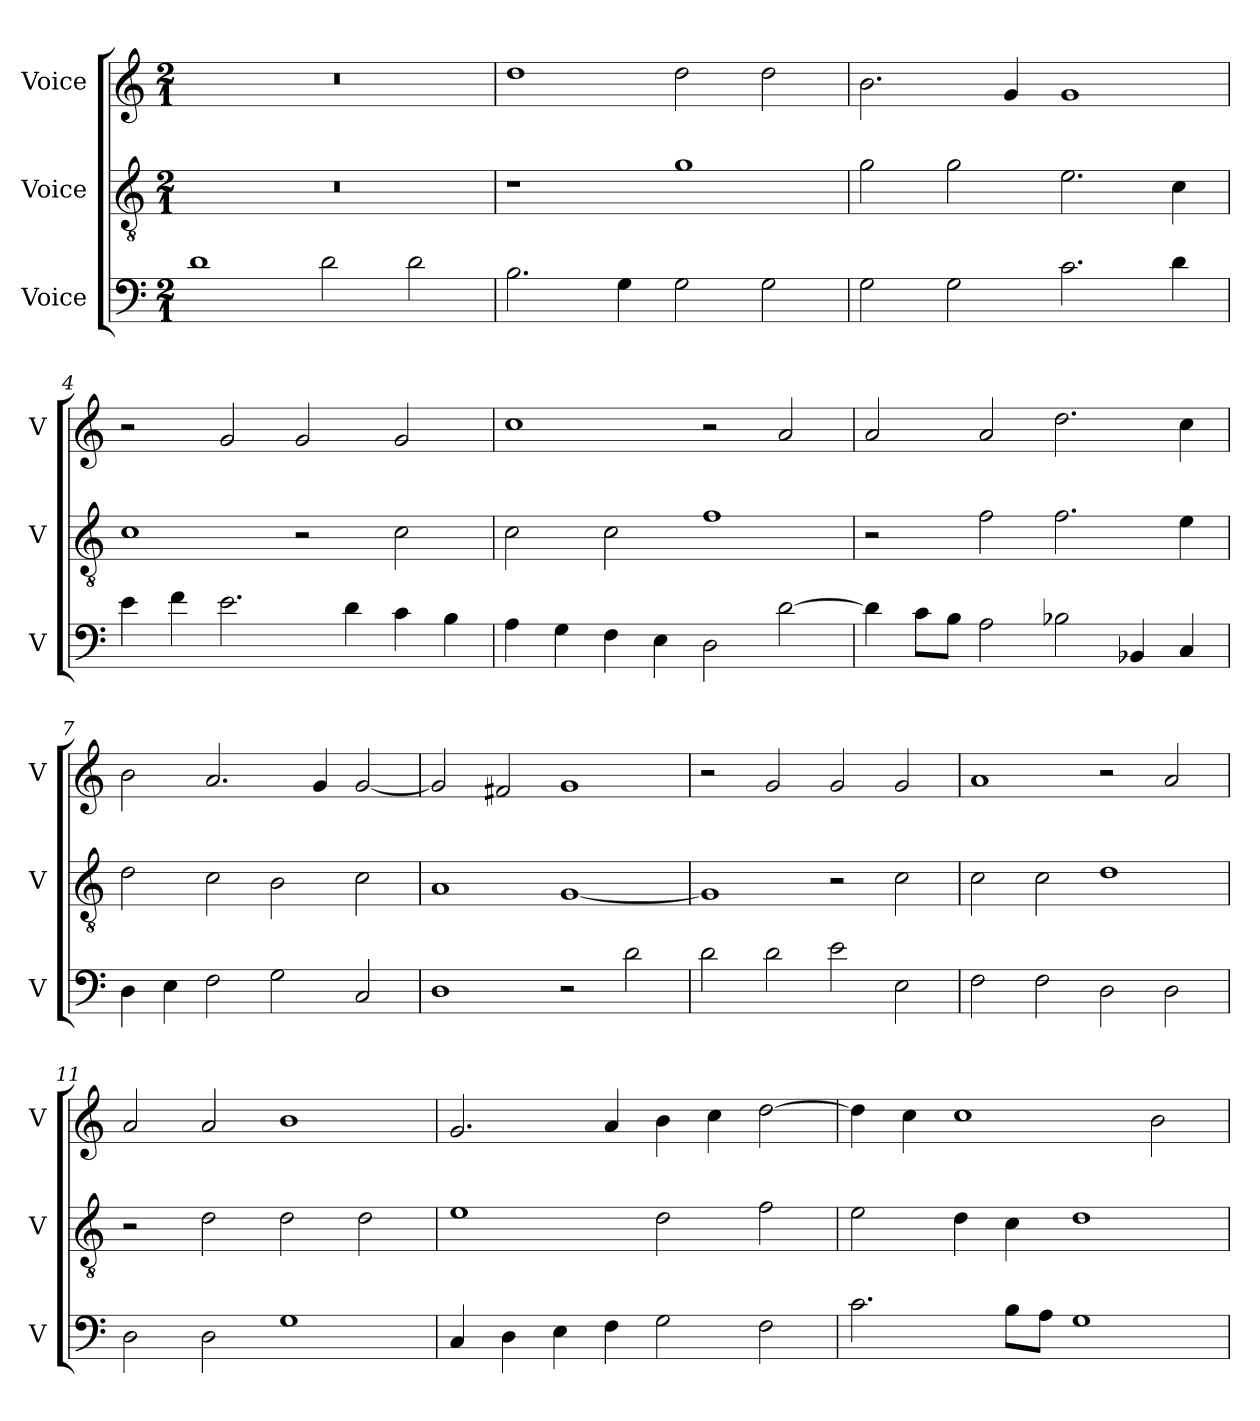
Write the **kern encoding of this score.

**kern	**kern	**kern
*part3	*part2	*part1
*staff3	*staff2	*staff1
*I"Voice	*I"Voice	*I"Voice
*I'V	*I'V	*I'V
*clefF4	*clefGv2	*clefG2
*k[]	*k[]	*k[]
*M2/1	*M2/1	*M2/1
=1	=1	=1
1d	0r	0r
2d\	.	.
2d\	.	.
=2	=2	=2
2.B\	1r	1dd
4G\	.	.
2G\	1g	2dd\
2G\	.	2dd\
=3	=3	=3
2G\	2g\	2.b\
2G\	2g\	.
.	.	4g/
2.c\	2.e\	1g
4d\	4c\	.
!!LO:LB:g=z
=4	=4	=4
4e\	1c	2r
4f\	.	.
2.e\	.	2g/
.	2r	2g/
4d\	.	.
4c\	2c\	2g/
4B\	.	.
=5	=5	=5
4A\	2c\	1cc
4G\	.	.
4F\	2c\	.
4E\	.	.
2D\	1f	2r
[2d\	.	2a/
=6	=6	=6
4d\]	2r	2a/
8c\L	.	.
8B\J	.	.
2A\	2f\	2a/
2B-X\	2.f\	2.dd\
4BB-X/	.	.
4C/	4e\	4cc\
!!LO:LB:g=z
=7	=7	=7
4D\	2d\	2b\
4E\	.	.
2F\	2c\	2.a/
2G\	2B\	.
.	.	4g/
2C/	2c\	[2g/
=8	=8	=8
1D	1A	2g/]
.	.	2f#X/
2r	[1G	1g
2d\	.	.
=9	=9	=9
2d\	1G]	2r
2d\	.	2g/
2e\	2r	2g/
2E\	2c\	2g/
=10	=10	=10
2F\	2c\	1a
2F\	2c\	.
2D\	1d	2r
2D\	.	2a/
!!LO:LB:g=z
=11	=11	=11
2D\	2r	2a/
2D\	2d\	2a/
1G	2d\	1b
.	2d\	.
=12	=12	=12
4C/	1e	2.g/
4D\	.	.
4E\	.	.
4F\	.	4a/
2G\	2d\	4b\
.	.	4cc\
2F\	2f\	[2dd\
=13	=13	=13
2.c\	2e\	4dd\]
.	.	4cc\
.	4d\	1cc
8B\L	4c\	.
8A\J	.	.
1G	1d	.
.	.	2b\
=	=	=
*-	*-	*-
